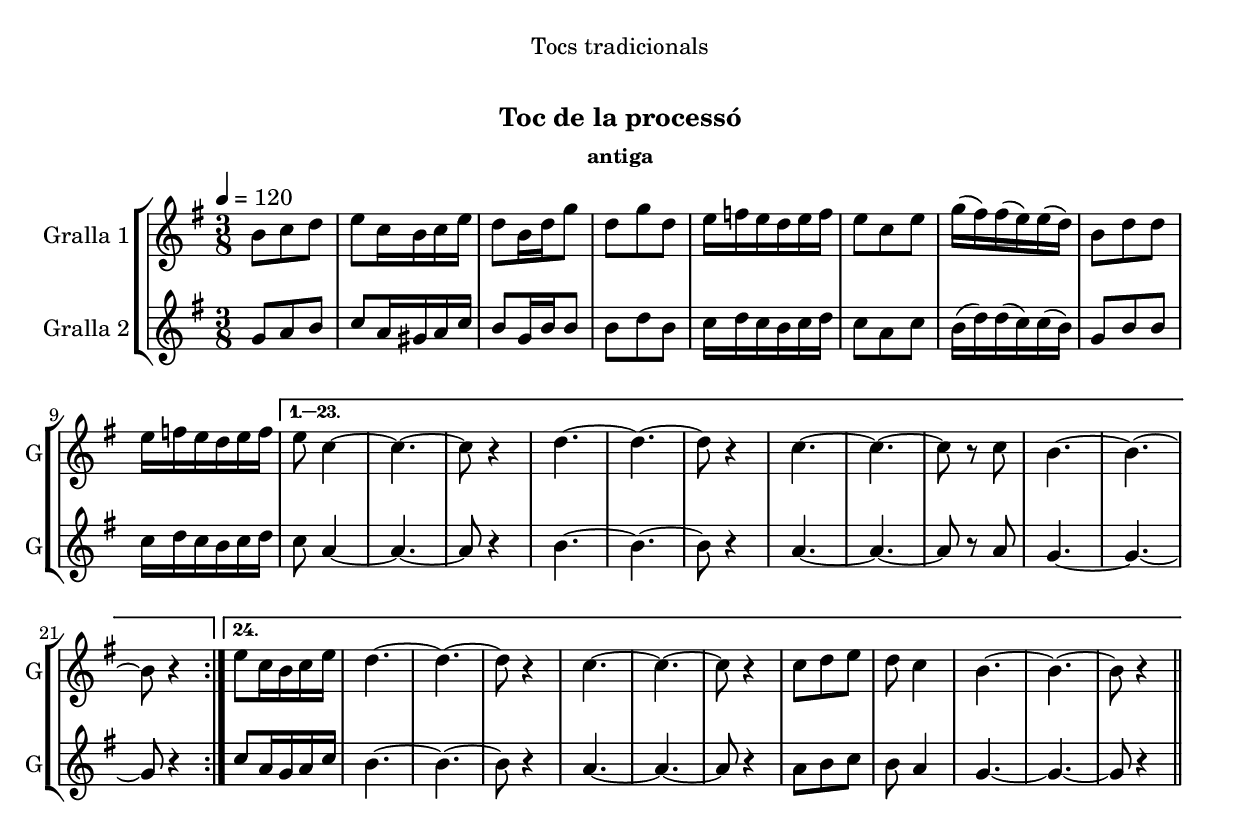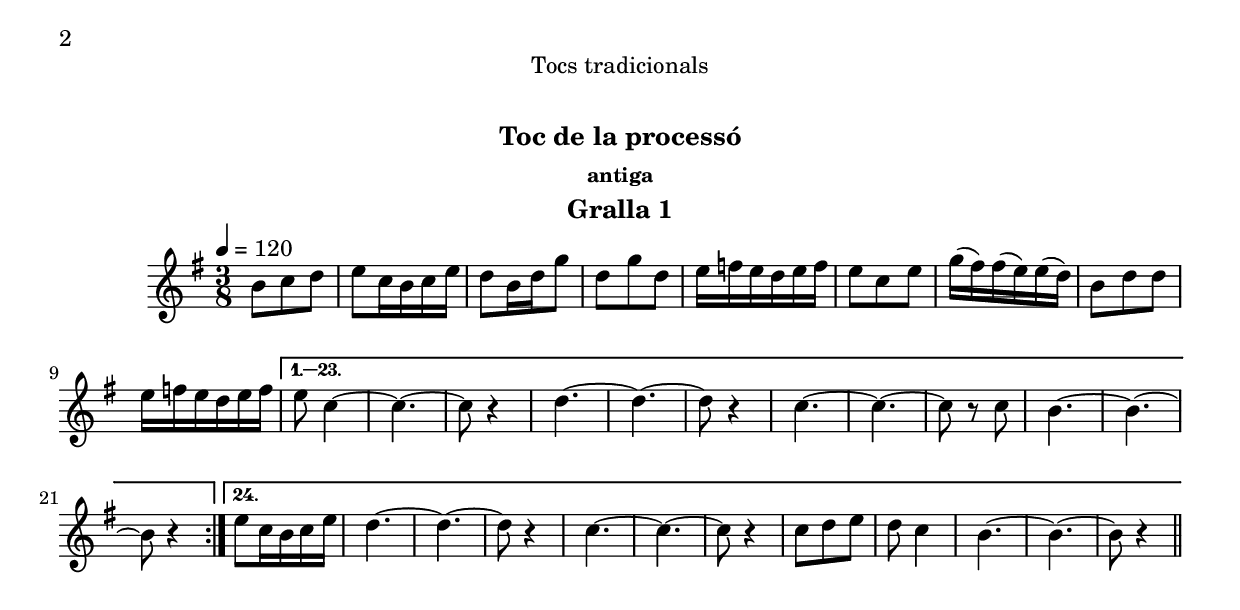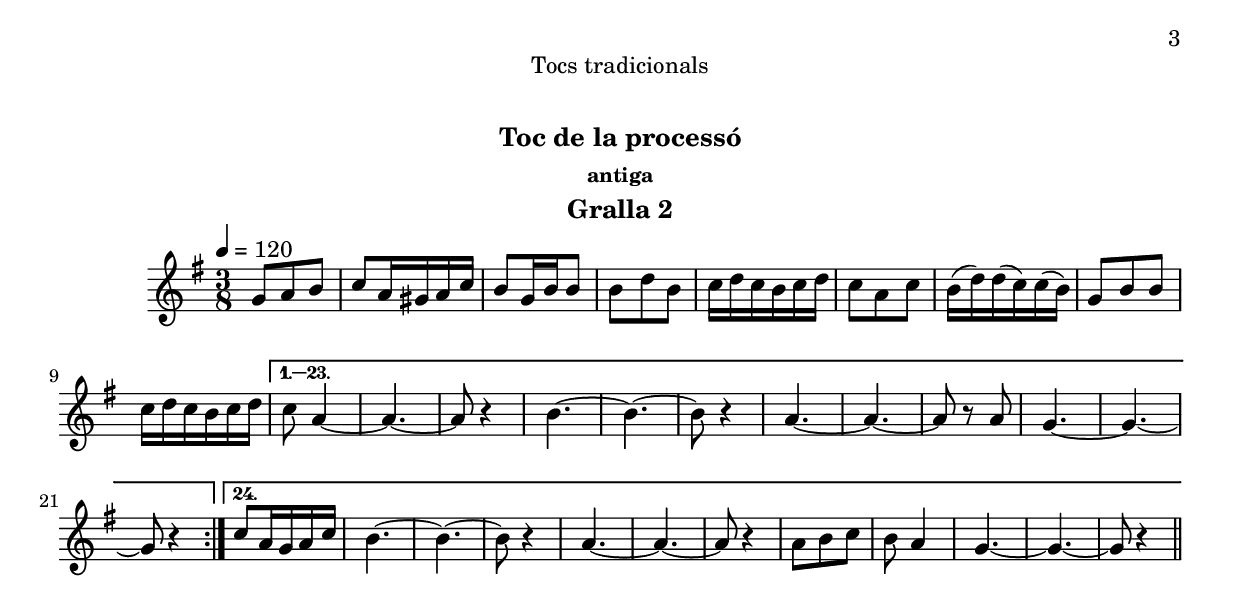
\version "2.22.1"

\header {
  dedication="Tocs tradicionals"
  title="   "
  subtitle="Toc de la processó"
  subsubtitle="antiga"
  poet=""
  meter=""
  piece=""
  composer=""
  arranger=""
  opus=""
  instrument=""
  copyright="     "
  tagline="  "
}

liniaroAa =
\relative b'
{
  \tempo 4=120
  \clef treble
  \key g \major
  \time 3/8
  \repeat volta 24 { b8 c d  |
  e8 c16 b c e  |
  d8 b16 d g8  |
  d8 g d  |
  %05
  e16 f e d e f  |
  e8 c e  |
  g16 ( fis ) fis ( e ) e ( d )  |
  b8 d d  |
  e16 f e d e f }
  %10
  \alternative { { e8 c4 ~  |
  c4. ~  |
  c8 r4  |
  d4. ~  |
  d4. ~  |
  %15
  d8 r4  |
  c4. ~  |
  c4. ~  |
  c8 r c  |
  b4. ~  |
  %20
  b4. ~  |
  b8 r4 }
  { e8 c16 b c e  |
  d4. ~  |
  d4. ~  |
  %25
  d8 r4  |
  c4. ~  |
  c4. ~  |
  c8 r4  |
  c8 d e  |
  %30
  d8 c4  |
  b4. ~  |
  b4. ~  |
  b8 r4 } } \bar "||"
}

liniaroAb =
\relative g'
{
  \tempo 4=120
  \clef treble
  \key g \major
  \time 3/8
  \repeat volta 24 { g8 a b  |
  c8 a16 gis a c  |
  b8 g16 b b8  |
  b8 d b  |
  %05
  c16 d c b c d  |
  c8 a c  |
  b16 ( d ) d ( c ) c ( b )  |
  g8 b b  |
  c16 d c b c d }
  %10
  \alternative { { c8 a4 ~  |
  a4. ~  |
  a8 r4  |
  b4. ~  |
  b4. ~  |
  %15
  b8 r4  |
  a4. ~  |
  a4. ~  |
  a8 r a  |
  g4. ~  |
  %20
  g4. ~  |
  g8 r4 }
  { c8 a16 g a c  |
  b4. ~  |
  b4. ~  |
  %25
  b8 r4  |
  a4. ~  |
  a4. ~  |
  a8 r4  |
  a8 b c  |
  %30
  b8 a4  |
  g4. ~  |
  g4. ~  |
  g8 r4 } } \bar "||"
}

\bookpart {
  \score {
    \new StaffGroup {
      \override Score.RehearsalMark #'self-alignment-X = #LEFT
      <<
        \new Staff \with {instrumentName = #"Gralla 1" shortInstrumentName = #"G"} \liniaroAa
        \new Staff \with {instrumentName = #"Gralla 2" shortInstrumentName = #"G"} \liniaroAb
      >>
    }
    \layout {}
  }
  \score { \unfoldRepeats
    \new StaffGroup {
      \override Score.RehearsalMark #'self-alignment-X = #LEFT
      <<
        \new Staff \with {instrumentName = #"Gralla 1" shortInstrumentName = #"G"} \liniaroAa
        \new Staff \with {instrumentName = #"Gralla 2" shortInstrumentName = #"G"} \liniaroAb
      >>
    }
    \midi {}
  }
}

\bookpart {
  \header {instrument="Gralla 1"}
  \score {
    \new StaffGroup {
      \override Score.RehearsalMark #'self-alignment-X = #LEFT
      <<
        \new Staff \liniaroAa
      >>
    }
    \layout {}
  }
  \score { \unfoldRepeats
    \new StaffGroup {
      \override Score.RehearsalMark #'self-alignment-X = #LEFT
      <<
        \new Staff \liniaroAa
      >>
    }
    \midi {}
  }
}

\bookpart {
  \header {instrument="Gralla 2"}
  \score {
    \new StaffGroup {
      \override Score.RehearsalMark #'self-alignment-X = #LEFT
      <<
        \new Staff \liniaroAb
      >>
    }
    \layout {}
  }
  \score { \unfoldRepeats
    \new StaffGroup {
      \override Score.RehearsalMark #'self-alignment-X = #LEFT
      <<
        \new Staff \liniaroAb
      >>
    }
    \midi {}
  }
}

